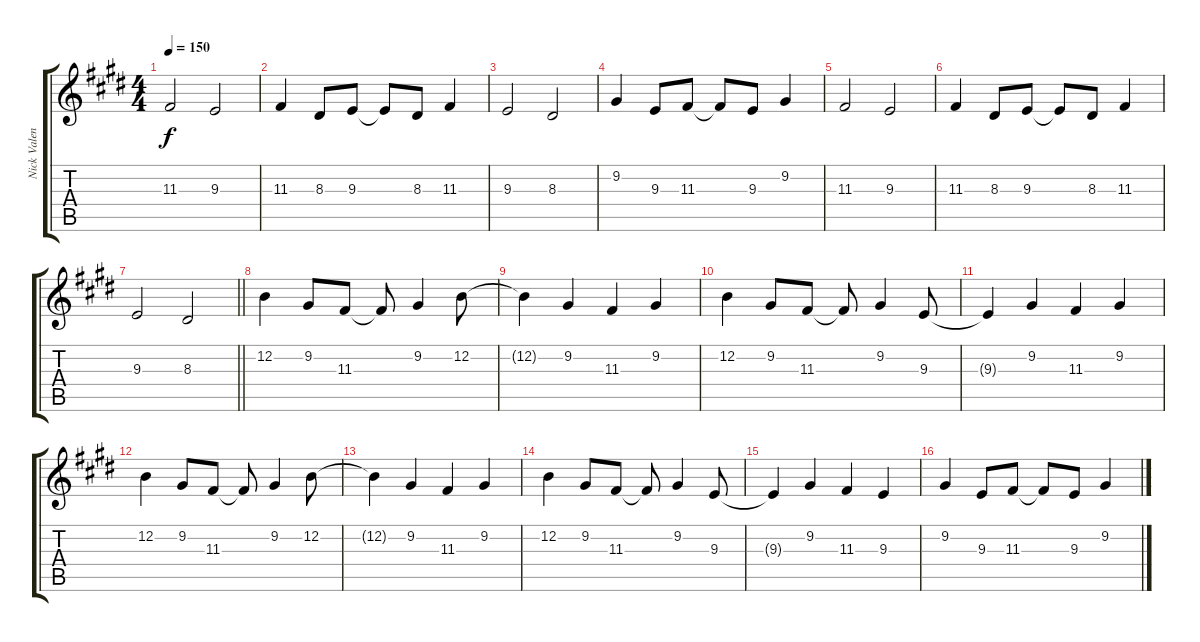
\track ("Nick Valensi - Lead Guitar" "Nick Valen") {instrument lead1square}
\staff {score tabs}
\tuning (E4 B3 G3 D3 A2 E2) {hide}
\ts (4 4)
\tempo 150
\clef g2
\ks e
11.3.2{dy f} 9.3.2 |
11.3.4 8.3.8 9.3.8 9.3{t}.8 8.3.8 11.3.4 |
9.3.2 8.3.2 |
9.2.4 9.3.8 11.3.8 11.3{t}.8 9.3.8 9.2.4 |
11.3.2 9.3.2 |
11.3.4 8.3.8 9.3.8 9.3{t}.8 8.3.8 11.3.4 |
\barLineRight lightlight
9.3.2 8.3.2 |
12.2.4 9.2.8 11.3.8 11.3{t}.8 9.2.4 12.2.8 |
12.2{t}.4 9.2.4 11.3.4 9.2.4 |
12.2.4 9.2.8 11.3.8 11.3{t}.8 9.2.4 9.3.8 |
9.3{t}.4 9.2.4 11.3.4 9.2.4 |
12.2.4 9.2.8 11.3.8 11.3{t}.8 9.2.4 12.2.8 |
12.2{t}.4 9.2.4 11.3.4 9.2.4 |
12.2.4 9.2.8 11.3.8 11.3{t}.8 9.2.4 9.3.8 |
9.3{t}.4 9.2.4 11.3.4 9.3.4 |
9.2.4 9.3.8 11.3.8 11.3{t}.8 9.3.8 9.2.4
